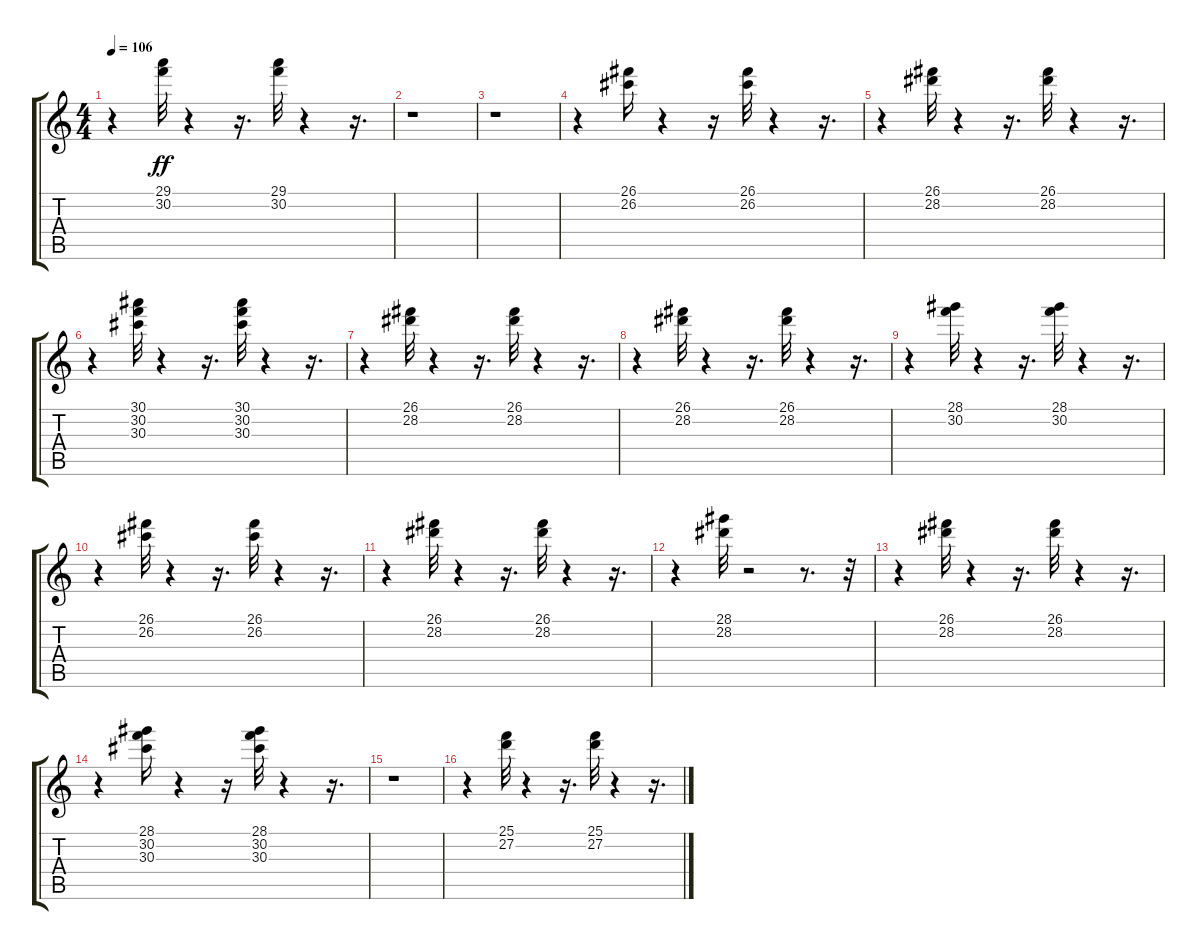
\track "" {instrument flute}
\staff {score tabs}
\tuning (E4 B3 G3 D3 A2 E2) {hide}
\ts (4 4)
\tempo 106
\clef g2
\ks c
r.4{dy ff} (29.1 30.2).32 r.4 r.16{d} (29.1 30.2).32 r.4 r.16{d} |
r.1 |
r.1 |
r.4 (26.1 26.2).16 r.4 r.16 (26.1 26.2).32 r.4 r.16{d} |
r.4 (26.1 28.2).32 r.4 r.16{d} (26.1 28.2).32 r.4 r.16{d} |
r.4 (30.1 30.2 30.3).32 r.4 r.16{d} (30.1 30.2 30.3).32 r.4 r.16{d} |
r.4 (26.1 28.2).32 r.4 r.16{d} (26.1 28.2).32 r.4 r.16{d} |
r.4 (26.1 28.2).32 r.4 r.16{d} (26.1 28.2).32 r.4 r.16{d} |
r.4 (28.1 30.2).32 r.4 r.16{d} (28.1 30.2).32 r.4 r.16{d} |
r.4 (26.1 26.2).32 r.4 r.16{d} (26.1 26.2).32 r.4 r.16{d} |
r.4 (26.1 28.2).32 r.4 r.16{d} (26.1 28.2).32 r.4 r.16{d} |
r.4 (28.1 28.2).32 r.2 r.8{d} r.32 |
r.4 (26.1 28.2).32 r.4 r.16{d} (26.1 28.2).32 r.4 r.16{d} |
r.4 (28.1 30.2 30.3).16 r.4 r.16 (28.1 30.2 30.3).32 r.4 r.16{d} |
r.1 |
r.4 (25.1 27.2).32 r.4 r.16{d} (25.1 27.2).32 r.4 r.16{d}
